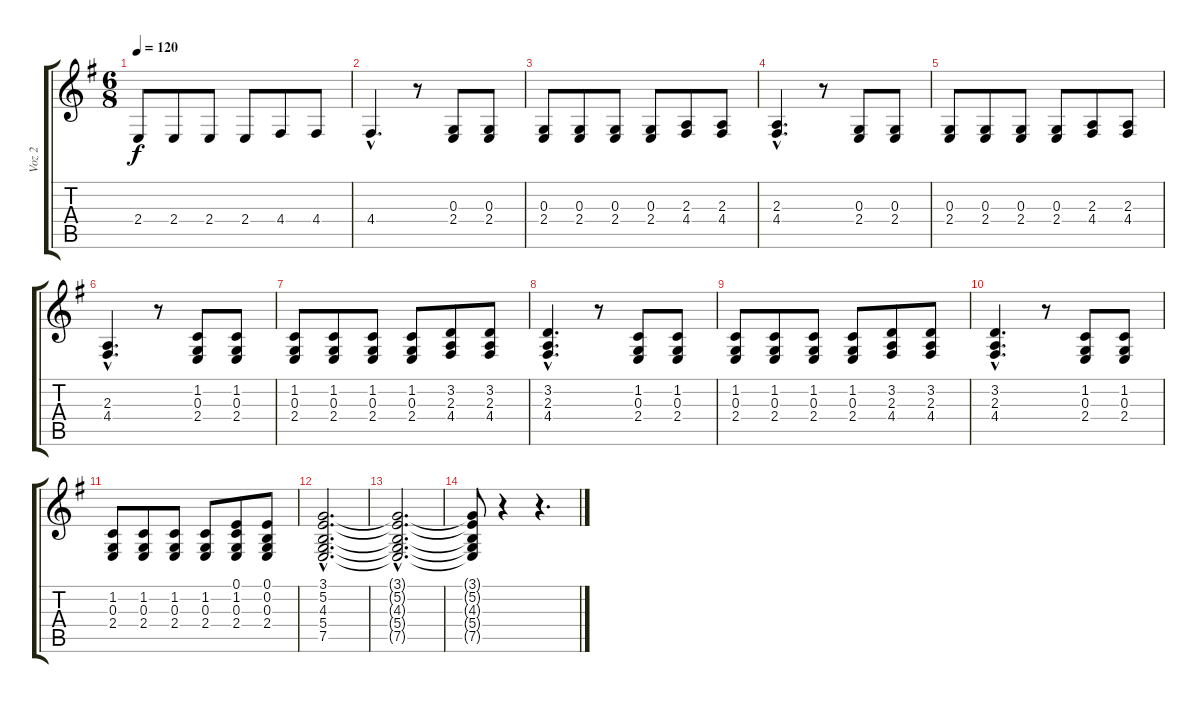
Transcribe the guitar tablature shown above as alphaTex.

\track ("Voz 2" "Voz 2") {instrument violin}
\staff {score tabs}
\tuning (E4 B3 G3 D3 A2 E2) {hide}
\ts (6 8)
\tempo 120
\clef g2
\ks g
2.4.8{dy f} 2.4.8 2.4.8 2.4.8 4.4.8 4.4.8 |
4.4{hac}.4{d} r.8 (0.3 2.4).8 (0.3 2.4).8 |
(0.3 2.4).8 (0.3 2.4).8 (0.3 2.4).8 (0.3 2.4).8 (2.3 4.4).8 (2.3 4.4).8 |
(2.3{hac} 4.4{hac}).4{d} r.8 (0.3 2.4).8 (0.3 2.4).8 |
(0.3 2.4).8 (0.3 2.4).8 (0.3 2.4).8 (0.3 2.4).8 (2.3 4.4).8 (2.3 4.4).8 |
(2.3{hac} 4.4{hac}).4{d} r.8 (1.2 0.3 2.4).8 (1.2 0.3 2.4).8 |
(1.2 0.3 2.4).8 (1.2 0.3 2.4).8 (1.2 0.3 2.4).8 (1.2 0.3 2.4).8 (3.2 2.3 4.4).8 (3.2 2.3 4.4).8 |
(3.2{hac} 2.3{hac} 4.4{hac}).4{d} r.8 (1.2 0.3 2.4).8 (1.2 0.3 2.4).8 |
(1.2 0.3 2.4).8 (1.2 0.3 2.4).8 (1.2 0.3 2.4).8 (1.2 0.3 2.4).8 (3.2 2.3 4.4).8 (3.2 2.3 4.4).8 |
(3.2{hac} 2.3{hac} 4.4{hac}).4{d} r.8 (1.2 0.3 2.4).8 (1.2 0.3 2.4).8 |
(1.2 0.3 2.4).8 (1.2 0.3 2.4).8 (1.2 0.3 2.4).8 (1.2 0.3 2.4).8 (0.1 1.2 0.3 2.4).8 (0.1 0.2 0.3 2.4).8 |
(3.1{hac} 5.2{hac} 4.3{hac} 5.4{hac} 7.5{hac}).2{d} |
(3.1{hac t} 5.2{hac t} 4.3{hac t} 5.4{hac t} 7.5{hac t}).2{d} |
(3.1{t} 5.2{t} 4.3{t} 5.4{t} 7.5{t}).8 r.4 r.4{d}
